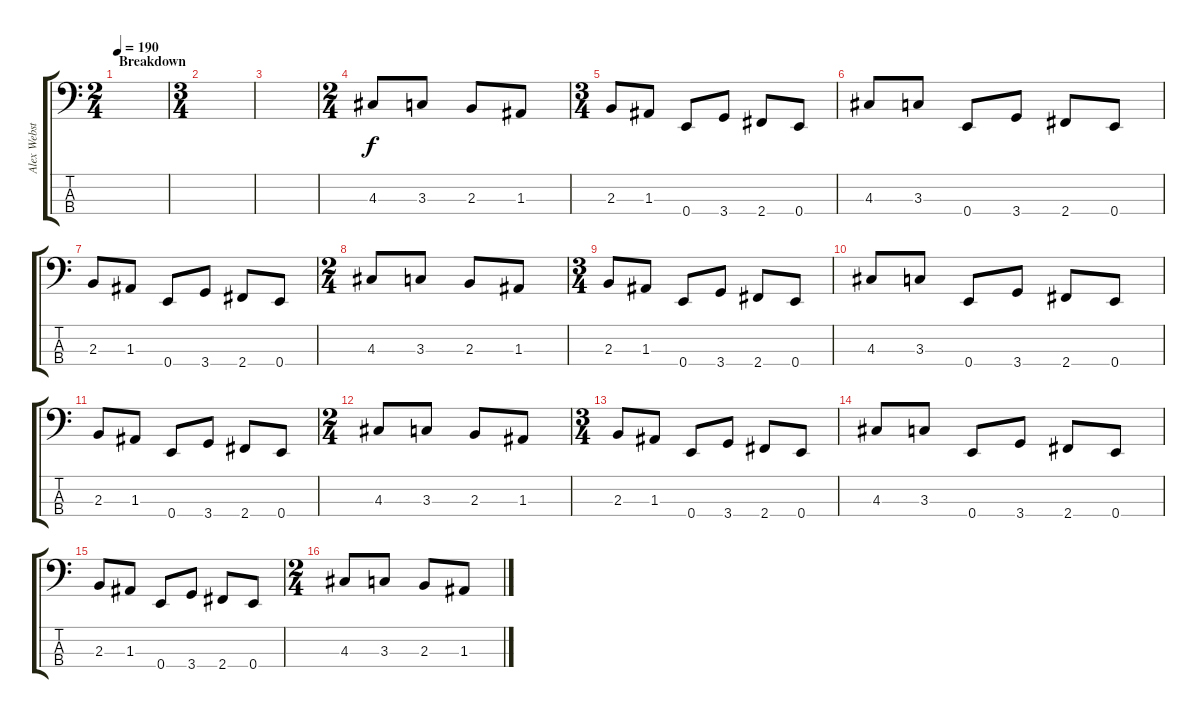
\track ("Alex Webster " "Alex Webst") {instrument electricbassfinger}
\staff {score tabs}
\tuning (G2 D2 A1 E1) {hide}
\ts (2 4)
\section ("" "Breakdown")
\tempo 190
\clef f4
\ks c
|
\ts (3 4)
|
|
\ts (2 4)
4.3.8 3.3.8 2.3.8 1.3.8 |
\ts (3 4)
2.3.8 1.3.8 0.4.8 3.4.8 2.4.8 0.4.8 |
4.3.8 3.3.8 0.4.8 3.4.8 2.4.8 0.4.8 |
2.3.8 1.3.8 0.4.8 3.4.8 2.4.8 0.4.8 |
\ts (2 4)
4.3.8 3.3.8 2.3.8 1.3.8 |
\ts (3 4)
2.3.8 1.3.8 0.4.8 3.4.8 2.4.8 0.4.8 |
4.3.8 3.3.8 0.4.8 3.4.8 2.4.8 0.4.8 |
2.3.8 1.3.8 0.4.8 3.4.8 2.4.8 0.4.8 |
\ts (2 4)
4.3.8 3.3.8 2.3.8 1.3.8 |
\ts (3 4)
2.3.8 1.3.8 0.4.8 3.4.8 2.4.8 0.4.8 |
4.3.8 3.3.8 0.4.8 3.4.8 2.4.8 0.4.8 |
2.3.8 1.3.8 0.4.8 3.4.8 2.4.8 0.4.8 |
\ts (2 4)
4.3.8 3.3.8 2.3.8 1.3.8
